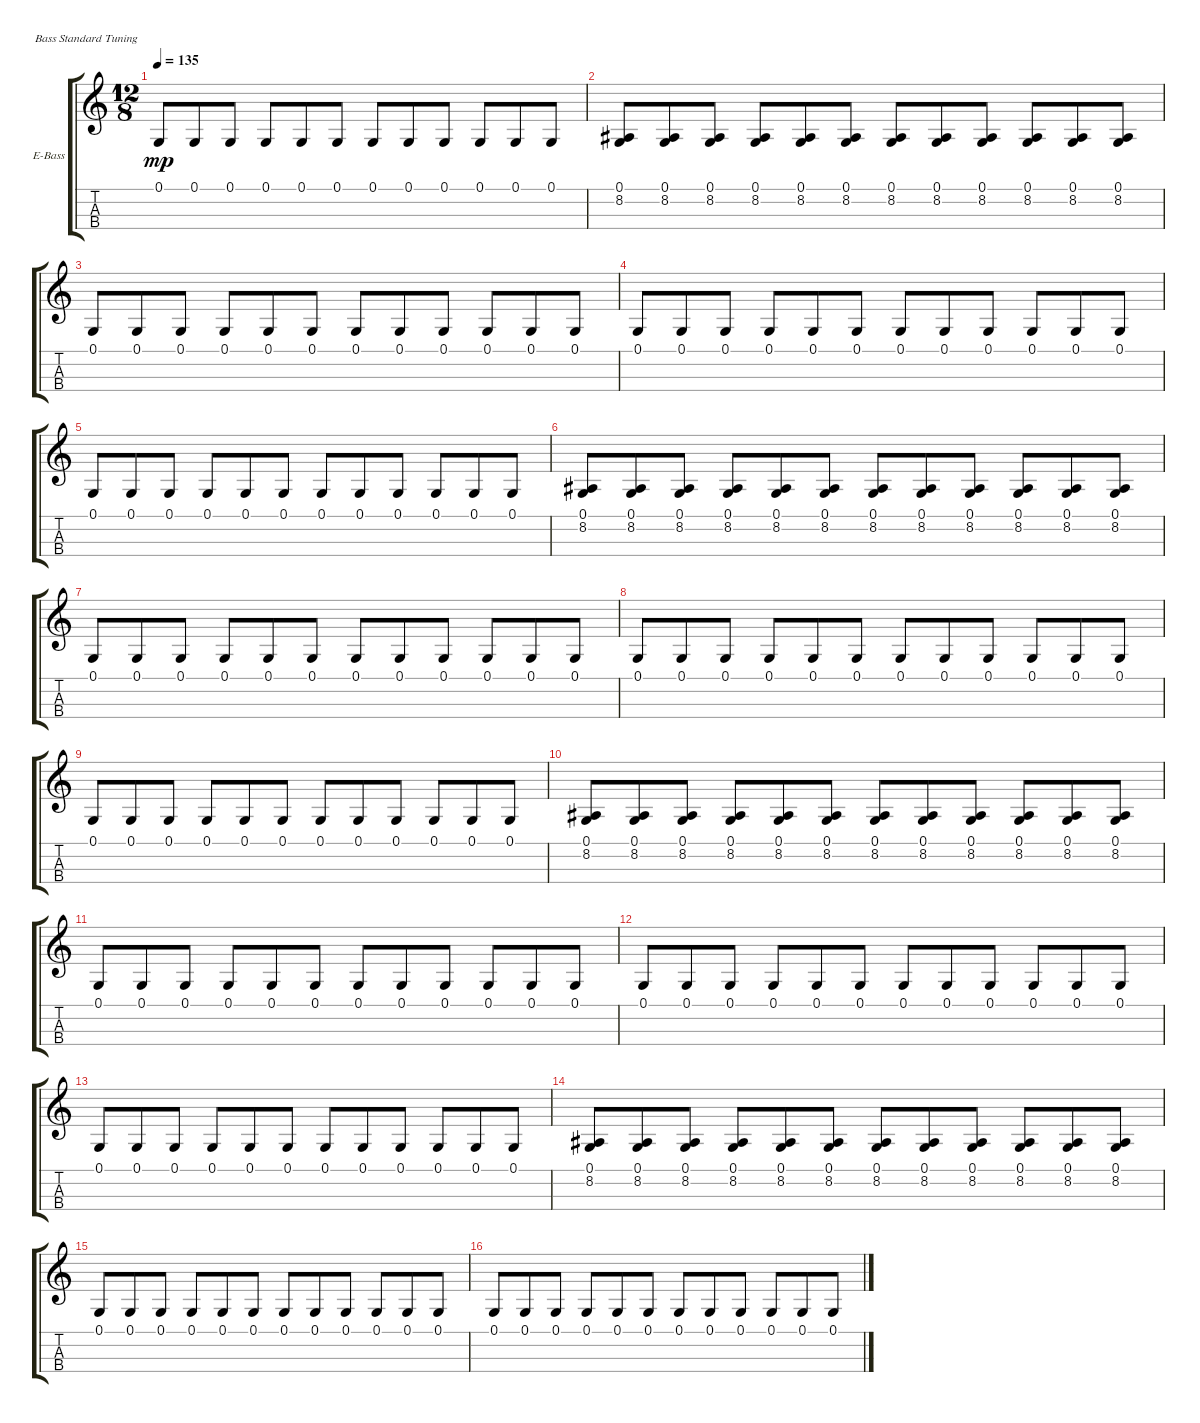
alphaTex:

\bracketExtendMode groupsimilarinstruments
\firstSystemTrackNameOrientation horizontal
\otherSystemsTrackNameOrientation horizontal
\track ("Electric Bass II" "E-Bass") {instrument electricbassfinger}
\staff {score tabs}
\tuning (G2 D2 A1 E1)
\ts (12 8)
\tempo 135
\clef g2
\scale
0.333333
\ks c
0.1.8{dy mp} 0.1.8 0.1.8 0.1.8 0.1.8 0.1.8 0.1.8 0.1.8 0.1.8 0.1.8 0.1.8 0.1.8 |
\scale
0.333333 (0.1 8.2).8 (0.1 8.2).8 (0.1 8.2).8 (0.1 8.2).8 (0.1 8.2).8 (0.1 8.2).8 (0.1 8.2).8 (0.1 8.2).8 (0.1 8.2).8 (0.1 8.2).8 (0.1 8.2).8 (0.1 8.2).8 |
\scale
0.333333 0.1.8 0.1.8 0.1.8 0.1.8 0.1.8 0.1.8 0.1.8 0.1.8 0.1.8 0.1.8 0.1.8 0.1.8 |
\scale
0.333333 0.1.8 0.1.8 0.1.8 0.1.8 0.1.8 0.1.8 0.1.8 0.1.8 0.1.8 0.1.8 0.1.8 0.1.8 |
\scale
0.333333 0.1.8 0.1.8 0.1.8 0.1.8 0.1.8 0.1.8 0.1.8 0.1.8 0.1.8 0.1.8 0.1.8 0.1.8 |
\scale
0.333333 (0.1 8.2).8 (0.1 8.2).8 (0.1 8.2).8 (0.1 8.2).8 (0.1 8.2).8 (0.1 8.2).8 (0.1 8.2).8 (0.1 8.2).8 (0.1 8.2).8 (0.1 8.2).8 (0.1 8.2).8 (0.1 8.2).8 |
\scale
0.333333 0.1.8 0.1.8 0.1.8 0.1.8 0.1.8 0.1.8 0.1.8 0.1.8 0.1.8 0.1.8 0.1.8 0.1.8 |
\scale
0.333333 0.1.8 0.1.8 0.1.8 0.1.8 0.1.8 0.1.8 0.1.8 0.1.8 0.1.8 0.1.8 0.1.8 0.1.8 |
\scale
0.333333 0.1.8 0.1.8 0.1.8 0.1.8 0.1.8 0.1.8 0.1.8 0.1.8 0.1.8 0.1.8 0.1.8 0.1.8 |
\scale
0.333333 (0.1 8.2).8 (0.1 8.2).8 (0.1 8.2).8 (0.1 8.2).8 (0.1 8.2).8 (0.1 8.2).8 (0.1 8.2).8 (0.1 8.2).8 (0.1 8.2).8 (0.1 8.2).8 (0.1 8.2).8 (0.1 8.2).8 |
\scale
0.333333 0.1.8 0.1.8 0.1.8 0.1.8 0.1.8 0.1.8 0.1.8 0.1.8 0.1.8 0.1.8 0.1.8 0.1.8 |
\scale
0.333333 0.1.8 0.1.8 0.1.8 0.1.8 0.1.8 0.1.8 0.1.8 0.1.8 0.1.8 0.1.8 0.1.8 0.1.8 |
\scale
0.333333 0.1.8 0.1.8 0.1.8 0.1.8 0.1.8 0.1.8 0.1.8 0.1.8 0.1.8 0.1.8 0.1.8 0.1.8 |
\scale
0.333333 (0.1 8.2).8 (0.1 8.2).8 (0.1 8.2).8 (0.1 8.2).8 (0.1 8.2).8 (0.1 8.2).8 (0.1 8.2).8 (0.1 8.2).8 (0.1 8.2).8 (0.1 8.2).8 (0.1 8.2).8 (0.1 8.2).8 |
\scale
0.333333 0.1.8 0.1.8 0.1.8 0.1.8 0.1.8 0.1.8 0.1.8 0.1.8 0.1.8 0.1.8 0.1.8 0.1.8 |
\scale
0.333333 0.1.8 0.1.8 0.1.8 0.1.8 0.1.8 0.1.8 0.1.8 0.1.8 0.1.8 0.1.8 0.1.8 0.1.8
